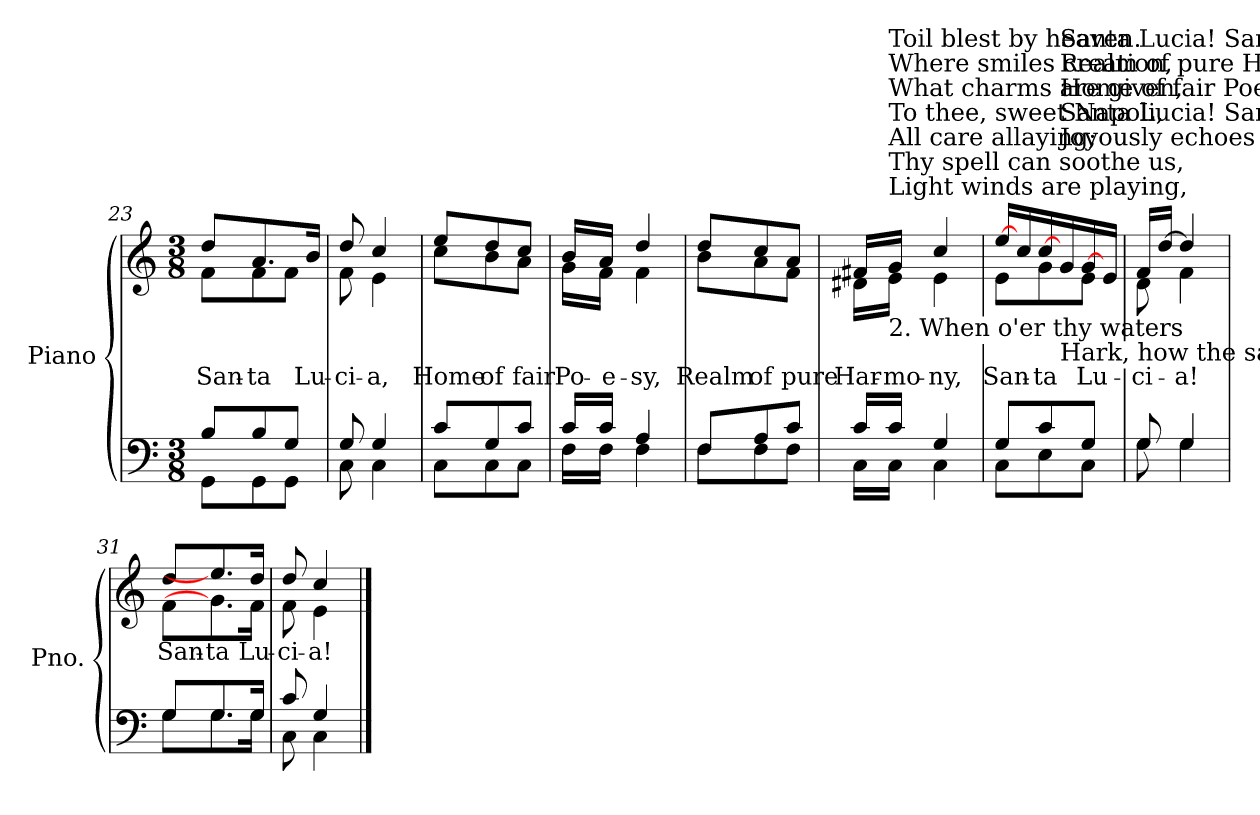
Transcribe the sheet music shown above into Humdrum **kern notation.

**kern	**kern	**text
*part1	*part1	*part1
*staff2	*staff1	*staff1
*I"Piano	*	*
*I'Pno.	*	*
*clefF4	*clefG2	*
*k[]	*k[]	*
*C:	*C:	*
*M3/8	*M3/8	*
=23	=23	=23
*^	*	*
!	!	!	!LO:LY:b:color=#000000
*	*	*^	*
8Bi/L	8GGi\L	8ddi/L	8fi\L	San-
!	!	!	!	!LO:LY:b:color=#000000
8Bi/	8GGi\	8.ai/	8fi\	-ta
8Gi/J	8GGi\J	.	8fi\J	.
!	!	!	!	!LO:LY:b:color=#000000
.	.	16bi/Jk	.	Lu-
=24	=24	=24	=24	=24
!	!	!	!	!LO:LY:b:color=#000000
8Gi/	8Ci\	8ddi/	8fi\	-ci-
!	!	!	!	!LO:LY:b:color=#000000
4Gi/	4Ci\	4cci/	4ei\	-a,
=25	=25	=25	=25	=25
!	!	!	!	!LO:LY:b:color=#000000
8ci/L	8Ci\L	8eei/L	8cci\L	Home
!	!	!	!	!LO:LY:b:color=#000000
8Gi/	8Ci\	8ddi/	8bi\	of
!	!	!	!	!LO:LY:b:color=#000000
8ci/J	8Ci\J	8cci/J	8ai\J	fair
=26	=26	=26	=26	=26
!	!	!	!	!LO:LY:b:color=#000000
16ci/LL	16Fi\LL	16bi/LL	16gi\LL	Po-
!	!	!	!	!LO:LY:b:color=#000000
16ci/JJ	16Fi\JJ	16ai/JJ	16fi\JJ	-e-
!	!	!	!	!LO:LY:b:color=#000000
4Ai/	4Fi\	4ddi/	4fi\	-sy,
=27	=27	=27	=27	=27
!	!	!	!	!LO:LY:b:color=#000000
8Fi/L	8Fi\L	8ddi/L	8bi\L	Realm
!	!	!	!	!LO:LY:b:color=#000000
8Ai/	8Fi\	8cci/	8ai\	of
!	!	!	!	!LO:LY:b:color=#000000
8ci/J	8Fi\J	8ai/J	8fi\J	pure
!!LO:LB:g=z	!!
=28	=28	=28	=28	=28
!	!	!	!	!LO:LY:b:color=#000000
16ci/LL	16Ci\LL	16f#Xi/LL	16d#Xi\LL	Har-
!	!	!LO:TX:b:t=2. When o'er thy waters	!	!
!	!	!LO:TX:t=Light winds are playing,	!	!
!	!	!LO:TX:t=Thy spell can soothe us,	!	!
!	!	!LO:TX:t=All care allaying;	!	!
!	!	!LO:TX:t=To thee, sweet Napoli,	!	!
!	!	!LO:TX:t=What charms are given,	!	!
!	!	!LO:TX:t=Where smiles creation,	!	!
!	!	!LO:TX:t=Toil blest by heaven.	!	!
!	!	!	!	!LO:LY:b:color=#000000
16ci/JJ	16Ci\JJ	16gi/JJ	16ei\JJ	-mo-
!	!	!	!	!LO:LY:b:color=#000000
4Gi/	4Ci\	4cci/	4ei\	-ny,
=29	=29	=29	=29	=29
!	!	!	!	!LO:LY:b:color=#000000
8Gi/L	8Ci\L	[16eei/LL	8ei\L	San-
.	.	16cci/	.	.
!	!	!	!	!LO:LY:b:color=#000000
8ci/	8Ei\	[16cci/	8gi\	-ta
!	!	!LO:TX:b:t=Hark, how the sailor's cry	!	!
!	!	!LO:TX:t=Joyously echoes nigh&colon;	!	!
!	!	!LO:TX:t=Santa Lucia!  Santa Lucia,	!	!
!	!	!LO:TX:t=Home of fair Poesy,	!	!
!	!	!LO:TX:t=Realm of pure Harmony,	!	!
!	!	!LO:TX:t=Santa Lucia!  Santa Lucia!	!	!
.	.	16gi/	.	.
!	!	!	!	!LO:LY:b:color=#000000
8Gi/J	8Ci\J	[16gi/	8ei\J	Lu-
.	.	16ei/JJ	.	.
=30	=30	=30	=30	=30
!	!	!	!	!LO:LY:b:color=#000000
8Gi/	8Gi\	16fi/LL	8di\	-ci-
.	.	[16ddi/JJ	.	.
!	!	!	!	!LO:LY:b:color=#000000
4Gi/	4Gi\	4ddi/]	4fi\	-a!
=31	=31	=31	=31	=31
!	!	!	!	!LO:LY:b:color=#000000
8Gi/L	8Gi\L	8ddi/L	8fi\L	San-
!	!	!	!	!LO:LY:b:color=#000000
8.Gi/	8.Gi\	8.eei/]	8.gi\]	-ta
!	!	!	!	!LO:LY:b:color=#000000
16Gi/Jk	16Gi\Jk	16ddi/Jk	16fi\Jk	Lu-
=32	=32	=32	=32	=32
!	!	!	!	!LO:LY:b:color=#000000
8ci/	8Ci\	8ddi/	8fi\	-ci-
!	!	!	!	!LO:LY:b:color=#000000
4Gi/	4Ci\	4cci/	4ei\	-a!
*v	*v	*	*	*
*	*v	*v	*
==	==	==
*-	*-	*-
